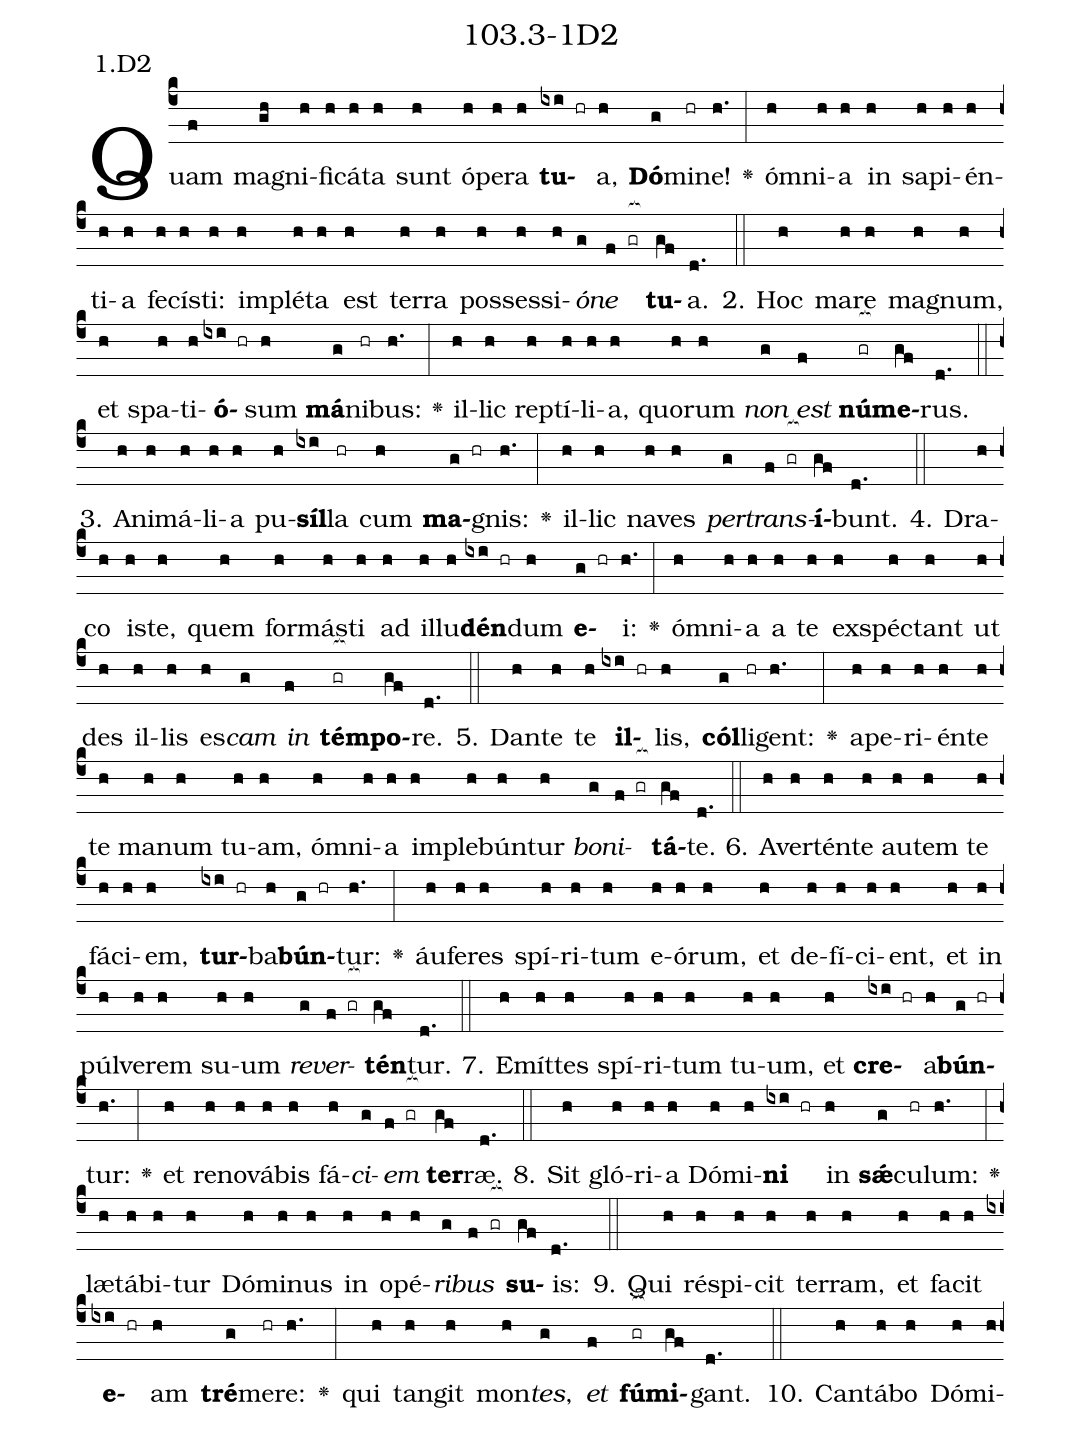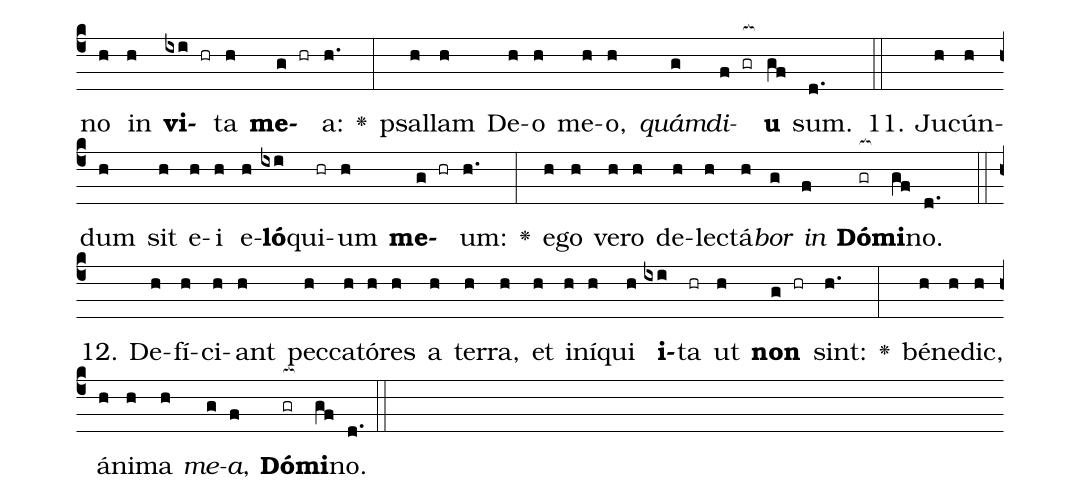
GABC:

name: 103.3-1D2;
annotation: 1.D2;
%%
(c4)Quam(f) ma(gh)gni(h)fi(h)cá(h)ta(h) sunt(h) ó(h)pe(h)ra(h) <b>tu</b>(ixi hr)a,(h) <b>Dó</b>(g)mi(hr)ne!(h.) <v>\greheightstar</v>(:) óm(h)ni(h)a(h) in(h) sa(h)pi(h)én(h)ti(h)a(h) fe(h)cís(h)ti:(h) im(h)plé(h)ta(h) est(h) ter(h)ra(h) pos(h)ses(h)si(h)<i>ó</i>(g)<i>ne</i>(f gr[ocb:1{]) <b>tu</b>(gf[ocb:0}])a.(d.) (::)
2. Hoc(h) ma(h)re(h) ma(h)gnum,(h) et(h) spa(h)ti(h)<b>ó</b>(ixi hr)sum(h) <b>má</b>(g)ni(hr)bus:(h.) <v>\greheightstar</v>(:) il(h)lic(h) rep(h)tí(h)li(h)a,(h) quo(h)rum(h) <i>non</i>(g) <i>est</i>(f) <b>nú</b>(gr[ocb:1{])<b>me</b>(gf[ocb:0}])rus.(d.) (::)
3. A(h)ni(h)má(h)li(h)a(h) pu(h)<b>síl</b>(ixi)la(hr) cum(h) <b>ma</b>(g hr)gnis:(h.) <v>\greheightstar</v>(:) il(h)lic(h) na(h)ves(h) <i>per</i>(g)<i>trans</i>(f gr[ocb:1{])<b>í</b>(gf[ocb:0}])bunt.(d.) (::)
4. Dra(h)co(h) is(h)te,(h) quem(h) for(h)más(h)ti(h) ad(h) il(h)lu(h)<b>dén</b>(ixi hr)dum(h) <b>e</b>(g hr)i:(h.) <v>\greheightstar</v>(:) óm(h)ni(h)a(h) a(h) te(h) ex(h)spéc(h)tant(h) ut(h) des(h) il(h)lis(h) es(h)<i>cam</i>(g) <i>in</i>(f) <b>tém</b>(gr[ocb:1{])<b>po</b>(gf[ocb:0}])re.(d.) (::)
5. Dan(h)te(h) te(h) <b>il</b>(ixi hr)lis,(h) <b>cól</b>(g)li(hr)gent:(h.) <v>\greheightstar</v>(:) a(h)pe(h)ri(h)én(h)te(h) te(h) ma(h)num(h) tu(h)am,(h) óm(h)ni(h)a(h) im(h)ple(h)bún(h)tur(h) <i>bo</i>(g)<i>ni</i>(f gr[ocb:1{])<b>tá</b>(gf[ocb:0}])te.(d.) (::)
6. A(h)ver(h)tén(h)te(h) au(h)tem(h) te(h) fá(h)ci(h)em,(h) <b>tur</b>(ixi hr)ba(h)<b>bún</b>(g hr)tur:(h.) <v>\greheightstar</v>(:) áu(h)fe(h)res(h) spí(h)ri(h)tum(h) e(h)ó(h)rum,(h) et(h) de(h)fí(h)ci(h)ent,(h) et(h) in(h) púl(h)ve(h)rem(h) su(h)um(h) <i>re</i>(g)<i>ver</i>(f gr[ocb:1{])<b>tén</b>(gf[ocb:0}])tur.(d.) (::)
7. E(h)mít(h)tes(h) spí(h)ri(h)tum(h) tu(h)um,(h) et(h) <b>cre</b>(ixi hr)a(h)<b>bún</b>(g hr)tur:(h.) <v>\greheightstar</v>(:) et(h) re(h)no(h)vá(h)bis(h) fá(h)<i>ci</i>(g)<i>em</i>(f gr[ocb:1{]) <b>ter</b>(gf[ocb:0}])ræ.(d.) (::)
8. Sit(h) gló(h)ri(h)a(h) Dó(h)mi(h)<b>ni</b>(ixi hr) in(h) <b>sǽ</b>(g)cu(hr)lum:(h.) <v>\greheightstar</v>(:) læ(h)tá(h)bi(h)tur(h) Dó(h)mi(h)nus(h) in(h) o(h)pé(h)<i>ri</i>(g)<i>bus</i>(f gr[ocb:1{]) <b>su</b>(gf[ocb:0}])is:(d.) (::)
9. Qui(h) ré(h)spi(h)cit(h) ter(h)ram,(h) et(h) fa(h)cit(h) <b>e</b>(ixi hr)am(h) <b>tré</b>(g)me(hr)re:(h.) <v>\greheightstar</v>(:) qui(h) tan(h)git(h) mon(h)<i>tes</i>,(g) <i>et</i>(f) <b>fú</b>(gr[ocb:1{])<b>mi</b>(gf[ocb:0}])gant.(d.) (::)
10. Can(h)tá(h)bo(h) Dó(h)mi(h)no(h) in(h) <b>vi</b>(ixi hr)ta(h) <b>me</b>(g hr)a:(h.) <v>\greheightstar</v>(:) psal(h)lam(h) De(h)o(h) me(h)o,(h) <i>quám</i>(g)<i>di</i>(f gr[ocb:1{])<b>u</b>(gf[ocb:0}]) sum.(d.) (::)
11. Ju(h)cún(h)dum(h) sit(h) e(h)i(h) e(h)<b>ló</b>(ixi)qui(hr)um(h) <b>me</b>(g hr)um:(h.) <v>\greheightstar</v>(:) e(h)go(h) ve(h)ro(h) de(h)lec(h)tá(h)<i>bor</i>(g) <i>in</i>(f) <b>Dó</b>(gr[ocb:1{])<b>mi</b>(gf[ocb:0}])no.(d.) (::)
12. De(h)fí(h)ci(h)ant(h) pec(h)ca(h)tó(h)res(h) a(h) ter(h)ra,(h) et(h) in(h)í(h)qui(h) <b>i</b>(ixi)ta(hr) ut(h) <b>non</b>(g hr) sint:(h.) <v>\greheightstar</v>(:) bé(h)ne(h)dic,(h) á(h)ni(h)ma(h) <i>me</i>(g)<i>a</i>,(f) <b>Dó</b>(gr[ocb:1{])<b>mi</b>(gf[ocb:0}])no.(d.) (::)
